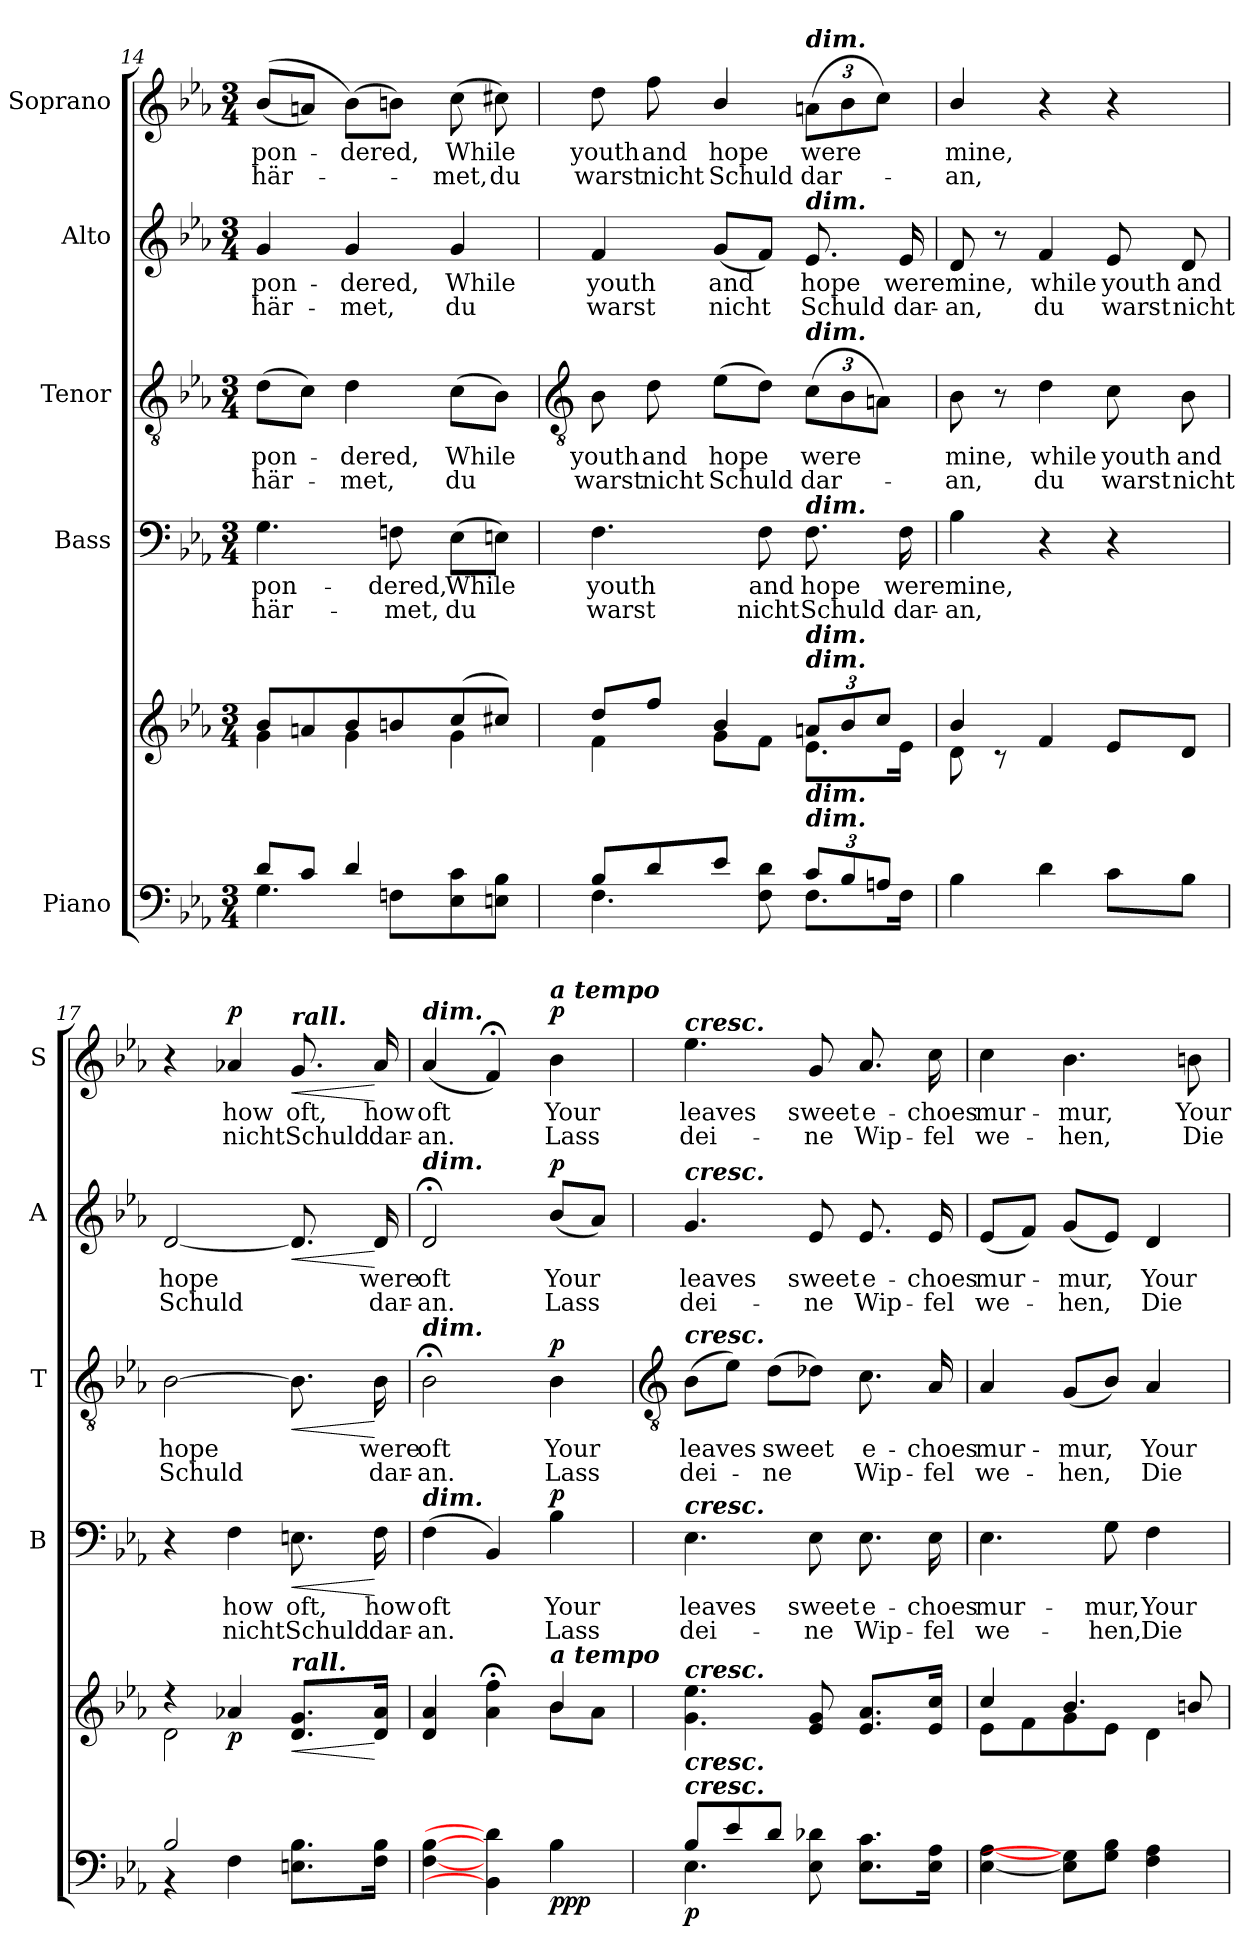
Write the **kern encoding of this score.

**kern	**kern	**dynam	**kern	**text	**text	**dynam	**kern	**text	**text	**dynam	**kern	**text	**text	**dynam	**kern	**text	**text	**dynam
*part5	*part5	*part5	*part4	*part4	*part4	*part4	*part3	*part3	*part3	*part3	*part2	*part2	*part2	*part2	*part1	*part1	*part1	*part1
*staff6	*staff5	*staff5/6	*staff4	*staff4	*staff4	*staff4	*staff3	*staff3	*staff3	*staff3	*staff2	*staff2	*staff2	*staff2	*staff1	*staff1	*staff1	*staff1
*I"Piano	*	*	*I"Bass	*	*	*	*I"Tenor	*	*	*	*I"Alto	*	*	*	*I"Soprano	*	*	*
*	*	*	*I'B	*	*	*	*I'T	*	*	*	*I'A	*	*	*	*I'S	*	*	*
*clefF4	*clefG2	*	*clefF4	*	*	*	*clefGv2	*	*	*	*clefG2	*	*	*	*clefG2	*	*	*
*k[b-e-a-]	*k[b-e-a-]	*	*k[b-e-a-]	*	*	*	*k[b-e-a-]	*	*	*	*k[b-e-a-]	*	*	*	*k[b-e-a-]	*	*	*
*E-:	*E-:	*	*E-:	*	*	*	*E-:	*	*	*	*E-:	*	*	*	*E-:	*	*	*
*M3/4	*M3/4	*	*M3/4	*	*	*	*M3/4	*	*	*	*M3/4	*	*	*	*M3/4	*	*	*
=14	=14	=14	=14	=14	=14	=14	=14	=14	=14	=14	=14	=14	=14	=14	=14	=14	=14	=14
*^	*^	*	*	*	*	*	*	*	*	*	*	*	*	*	*	*	*	*
!	!	!	!	!	!	!LO:LY:b	!LO:LY:b	!	!	!LO:LY:b	!LO:LY:b	!	!	!LO:LY:b	!LO:LY:b	!	!	!LO:LY:b	!LO:LY:b	!
8d/L	4.G\	8b-/L	4g\	.	4.G	-pon-	-här-	.	(>8dL	-pon-	här-	.	4g	-pon-	-här-	.	(>(<8b-L	-pon-	här-	.
8c/J	.	8an/	.	.	.	.	.	.	8cJ)	.	.	.	.	.	.	.	8anJ)	.	.	.
!	!	!	!	!	!	!	!	!	!	!LO:LY:b	!LO:LY:b	!	!	!LO:LY:b	!LO:LY:b	!	!	!LO:LY:b	!	!
4d/	.	8b-/	4g\	.	.	.	.	.	4d	dered,	met,	.	4g	-dered,	met,	.	(>8b-L)	dered,	.	.
!	!	!	!	!	!	!LO:LY:b	!LO:LY:b	!	!	!	!	!	!	!	!	!	!	!	!	!
.	8Fn\L	8bn/	.	.	8Fn	-dered,	met,	.	.	.	.	.	.	.	.	.	8bnJ)	.	.	.
!	!	!	!	!	!	!LO:LY:b	!LO:LY:b	!	!	!LO:LY:b	!LO:LY:b	!	!	!LO:LY:b	!LO:LY:b	!	!	!LO:LY:b	!LO:LY:b	!
4ryy	8E-\ 8c\	(>8cc/	4g\	.	(>8E-L	While	du	.	(>8cL	While	du	.	4g	While	du	.	(>8cc	While	met,	.
!	!	!	!	!	!	!	!	!	!	!	!	!	!	!	!	!	!	!	!LO:LY:b	!
.	8En\ 8B-\J	8cc#X/J)	.	.	8EnJ)	.	.	.	8B-J)	.	.	.	.	.	.	.	8cc#X)	.	du	.
!!LO:LB:g=z
=15	=15	=15	=15	=15	=15	=15	=15	=15	=15	=15	=15	=15	=15	=15	=15	=15	=15	=15	=15	=15
*	*	*	*	*	*	*	*	*	*clefGv2	*	*	*	*	*	*	*	*	*	*	*
!	!	!	!	!	!	!LO:LY:b	!LO:LY:b	!	!	!LO:LY:b	!LO:LY:b	!	!	!LO:LY:b	!LO:LY:b	!	!	!LO:LY:b	!LO:LY:b	!
8B-/L	4.F\	8dd/L	4f\	.	4.F	youth	warst	.	8B-	youth	warst	.	4f	youth	warst	.	8dd	youth	warst	.
!	!	!	!	!	!	!	!	!	!	!LO:LY:b	!LO:LY:b	!	!	!	!	!	!	!LO:LY:b	!LO:LY:b	!
8d/	.	8ff/J	.	.	.	.	.	.	8d	and	nicht	.	.	.	.	.	8ff	and	nicht	.
!	!	!	!	!	!	!	!	!	!	!LO:LY:b	!LO:LY:b	!	!	!LO:LY:b	!LO:LY:b	!	!	!LO:LY:b	!LO:LY:b	!
8e-/J	.	4b-/	8g\L	.	.	.	.	.	(>8e-L	hope	Schuld	.	(<8gL	and	nicht	.	4b-/	hope	Schuld	.
!	!	!	!	!	!	!LO:LY:b	!LO:LY:b	!	!	!	!	!	!	!	!	!	!	!	!	!
8ryy	8F\ 8d\	.	8f\J	.	8F	and	nicht	.	8dJ)	.	.	.	8fJ)	.	.	.	.	.	.	.
!	!	!	!	!	!	!	!	!	!	!	!	!	!	!	!	!	!LO:TX:a:Bi:t=dim.	!	!	!
!	!	!	!	!	!	!	!	!	!	!	!	!	!LO:TX:a:Bi:t=dim.	!	!	!	!	!	!	!
!	!	!	!	!	!	!	!	!	!LO:TX:a:Bi:t=dim.	!	!	!	!	!	!	!	!	!	!	!
!	!	!	!	!	!LO:TX:a:Bi:t=dim.	!	!	!	!	!	!	!	!	!	!	!	!	!	!	!
!	!	!LO:TX:a:Bi:t=dim.	!	!	!	!	!	!	!	!	!	!	!	!	!	!	!	!	!	!
!	!	!LO:TX:a:Bi:t=dim.	!	!	!	!	!	!	!	!	!	!	!	!	!	!	!	!	!	!
!LO:TX:a:Bi:t=dim.	!	!	!	!	!	!	!	!	!	!	!	!	!	!	!	!	!	!	!	!
!LO:TX:a:Bi:t=dim.	!	!	!	!	!	!	!	!	!	!	!	!	!	!	!	!	!	!	!	!
!	!	!	!	!	!	!LO:LY:b	!LO:LY:b	!	!	!LO:LY:b	!LO:LY:b	!	!	!LO:LY:b	!LO:LY:b	!	!	!LO:LY:b	!LO:LY:b	!
12c/L	8.F\L	12an/L	8.e-\L	.	8.F	hope	Schuld	.	(>12cL	were	dar-	.	8.e-	hope	Schuld	.	(>12anL	were	dar-	.
12B-/	.	12b-/	.	.	.	.	.	.	12B-	.	.	.	.	.	.	.	12b-	.	.	.
12An/J	.	12cc/J	.	.	.	.	.	.	12AnJ)	.	.	.	.	.	.	.	12ccJ)	.	.	.
!	!	!	!	!	!	!LO:LY:b	!LO:LY:b	!	!	!	!	!	!	!LO:LY:b	!LO:LY:b	!	!	!	!	!
.	16F\J	.	16e-\J	.	16F	were	dar-	.	.	.	.	.	16e-	were	dar-	.	.	.	.	.
=16	=16	=16	=16	=16	=16	=16	=16	=16	=16	=16	=16	=16	=16	=16	=16	=16	=16	=16	=16	=16
!	!	!	!	!	!	!LO:LY:b	!LO:LY:b	!	!	!LO:LY:b	!LO:LY:b	!	!	!LO:LY:b	!LO:LY:b	!	!	!LO:LY:b	!LO:LY:b	!
2.ryy	4B-\	4b-/	8d\	.	4B-	-mine,	an,	.	8B-	mine,	an,	.	8d	-mine,	an,	.	4b-/	mine,	an,	.
.	.	.	8r	.	.	.	.	.	8r	.	.	.	8r	.	.	.	.	.	.	.
!	!	!	!	!	!	!	!	!	!	!LO:LY:b	!LO:LY:b	!	!	!LO:LY:b	!LO:LY:b	!	!	!	!	!
.	4d\	4f/	2ryy	.	4r	.	.	.	4d	while	du	.	4f	while	du	.	4r	.	.	.
!	!	!	!	!	!	!	!	!	!	!LO:LY:b	!LO:LY:b	!	!	!LO:LY:b	!LO:LY:b	!	!	!	!	!
.	8c\L	8e-/L	.	.	4r	.	.	.	8c	youth	warst	.	8e-	youth	warst	.	4r	.	.	.
!	!	!	!	!	!	!	!	!	!	!LO:LY:b	!LO:LY:b	!	!	!LO:LY:b	!LO:LY:b	!	!	!	!	!
.	8B-\J	8d/J	.	.	.	.	.	.	8B-	and	nicht	.	8d	and	nicht	.	.	.	.	.
=17	=17	=17	=17	=17	=17	=17	=17	=17	=17	=17	=17	=17	=17	=17	=17	=17	=17	=17	=17	=17
!	!	!	!	!	!	!	!	!	!	!LO:LY:b	!LO:LY:b	!	!	!LO:LY:b	!LO:LY:b	!	!	!	!	!
2B-/	4r	4r	2d\	.	4r	.	.	.	[2B-	hope	Schuld	.	[2d	hope	Schuld	.	4r	.	.	.
!	!	!	!	!LO:DY:b	!	!LO:LY:b	!LO:LY:b	!	!	!	!	!	!	!	!	!	!	!LO:LY:b	!LO:LY:b	!LO:DY:b
.	4F\	4a-X/	.	p	4F	how	nicht	.	.	.	.	.	.	.	.	.	4a-X	how	nicht	p
!	!	!	!	!	!	!	!	!	!	!	!	!	!	!	!	!	!LO:TX:a:Bi:t=rall.	!	!	!
!	!	!LO:TX:a:Bi:t=rall.	!	!	!	!	!	!	!	!	!	!	!	!	!	!	!	!	!	!
!	!	!	!	!LO:HP:b	!	!LO:LY:b	!LO:LY:b	!LO:HP:b	!	!	!	!LO:HP:b	!	!	!	!LO:HP:b	!	!LO:LY:b	!LO:LY:b	!LO:HP:b
4ryy	8.En\ 8.B-\L	8.d/ 8.g/L	4ryy	<	8.En	oft,	Schuld	<	8.B-]	.	.	<	8.d]	.	.	<	8.g	oft,	Schuld	<
!	!	!	!	!	!	!LO:LY:b	!LO:LY:b	!	!	!LO:LY:b	!LO:LY:b	!	!	!LO:LY:b	!LO:LY:b	!	!	!LO:LY:b	!LO:LY:b	!
.	16F\ 16B-\J	16d/ 16a-/J	.	[	16F	how	dar-	[	16B-	were	dar-	[	16d	were	dar-	[	16a-	how	dar-	[
=18	=18	=18	=18	=18	=18	=18	=18	=18	=18	=18	=18	=18	=18	=18	=18	=18	=18	=18	=18	=18
!	!	!	!	!	!	!	!	!	!	!	!	!	!	!	!	!	!LO:TX:a:Bi:t=dim.	!	!	!
!	!	!	!	!	!	!	!	!	!	!	!	!	!LO:TX:a:Bi:t=dim.	!	!	!	!	!	!	!
!	!	!	!	!	!	!	!	!	!LO:TX:a:Bi:t=dim.	!	!	!	!	!	!	!	!	!	!	!
!	!	!	!	!	!LO:TX:a:Bi:t=dim.	!	!	!	!	!	!	!	!	!	!	!	!	!	!	!
!LO:TX:a:Bi:t=dim.	!	!	!	!	!	!	!	!	!	!	!	!	!	!	!	!	!	!	!	!
!	!	!	!	!	!	!LO:LY:b	!LO:LY:b	!	!	!LO:LY:b	!LO:LY:b	!	!	!LO:LY:b	!LO:LY:b	!	!	!LO:LY:b	!LO:LY:b	!
*v	*v	*	*	*	*	*	*	*	*	*	*	*	*	*	*	*	*	*	*	*
[4F\ [4B-\	4d/ 4a-/	2ryy	.	(4F	-oft	an.	.	2B-;<	-oft	an.	.	2d;<	-oft	an.	.	(<4a-	-oft	an.	.
4BB-\] 4d\]	4a-\;< 4ff\;<	.	.	4BB-)	.	.	.	.	.	.	.	.	.	.	.	4f;<)	.	.	.
!	!	!	!	!	!	!	!	!	!	!	!	!	!	!	!	!LO:TX:a:Bi:t=a tempo	!	!	!
!	!LO:TX:a:Bi:t=a tempo	!	!	!	!	!	!	!	!	!	!	!	!	!	!	!	!	!	!
!	!	!	!LO:DY:b=2	!	!LO:LY:b	!LO:LY:b	!	!	!LO:LY:b	!LO:LY:b	!	!	!LO:LY:b	!LO:LY:b	!	!	!LO:LY:b	!LO:LY:b	!
!	!	!	!LO:DY:n=1:b	!	!	!	!	!	!	!	!	!	!	!	!	!	!	!	!
!	!	!	!LO:DY:n=2:b	!	!	!	!LO:DY:b	!	!	!	!LO:DY:b	!	!	!	!LO:DY:b	!	!	!	!LO:DY:b
4B-\	4b-/	8b-\L	p p p	4B-	Your	Lass	p	4B-	Your	Lass	p	(<8b-L	Your	Lass	p	4b-	Your	Lass	p
.	.	8a-\J	.	.	.	.	.	.	.	.	.	8a-J)	.	.	.	.	.	.	.
!!LO:LB:g=z
=19	=19	=19	=19	=19	=19	=19	=19	=19	=19	=19	=19	=19	=19	=19	=19	=19	=19	=19	=19
*	*	*	*	*	*	*	*	*clefGv2	*	*	*	*	*	*	*	*	*	*	*
*^	*	*	*	*	*	*	*	*	*	*	*	*	*	*	*	*	*	*	*
!	!	!	!	!	!	!	!	!	!	!	!	!	!	!	!	!	!LO:TX:a:Bi:t=cresc.	!	!	!
!	!	!	!	!	!	!	!	!	!	!	!	!	!LO:TX:a:Bi:t=cresc.	!	!	!	!	!	!	!
!	!	!	!	!	!	!	!	!	!LO:TX:a:Bi:t=cresc.	!	!	!	!	!	!	!	!	!	!	!
!	!	!	!	!	!LO:TX:a:Bi:t=cresc.	!	!	!	!	!	!	!	!	!	!	!	!	!	!	!
!	!	!LO:TX:a:Bi:t=cresc.	!	!	!	!	!	!	!	!	!	!	!	!	!	!	!	!	!	!
!LO:TX:a:Bi:t=cresc.	!	!	!	!	!	!	!	!	!	!	!	!	!	!	!	!	!	!	!	!
!LO:TX:a:Bi:t=cresc.	!	!	!	!	!	!	!	!	!	!	!	!	!	!	!	!	!	!	!	!
!	!	!	!	!LO:DY:b=2	!	!LO:LY:b	!LO:LY:b	!	!	!LO:LY:b	!LO:LY:b	!	!	!LO:LY:b	!LO:LY:b	!	!	!LO:LY:b	!LO:LY:b	!
8B-/L	4.E-\	4.g\ 4.ee-\	2.ryy	p	4.E-	leaves	dei-	.	(>8B-L	leaves	dei-	.	4.g	leaves	dei-	.	4.ee-	leaves	dei-	.
8e-/	.	.	.	.	.	.	.	.	8e-J)	.	.	.	.	.	.	.	.	.	.	.
!	!	!	!	!	!	!	!	!	!	!LO:LY:b	!LO:LY:b	!	!	!	!	!	!	!	!	!
8d/J	.	.	.	.	.	.	.	.	(>8dL	sweet	ne	.	.	.	.	.	.	.	.	.
!	!	!	!	!	!	!LO:LY:b	!LO:LY:b	!	!	!	!	!	!	!LO:LY:b	!LO:LY:b	!	!	!LO:LY:b	!LO:LY:b	!
4ryy	8E-\ 8d-X\	8e-/ 8g/	.	.	8E-	-sweet	ne	.	8d-XJ)	.	.	.	8e-	-sweet	ne	.	8g	-sweet	ne	.
!	!	!	!	!	!	!LO:LY:b	!LO:LY:b	!	!	!LO:LY:b	!LO:LY:b	!	!	!LO:LY:b	!LO:LY:b	!	!	!LO:LY:b	!LO:LY:b	!
.	8.E-\ 8.c\L	8.e-/ 8.a-/L	.	.	8.E-	e-	-Wip-	.	8.c	e-	-Wip-	.	8.e-	e-	-Wip-	.	8.a-	e-	-Wip-	.
16ryy	.	.	.	.	.	.	.	.	.	.	.	.	.	.	.	.	.	.	.	.
!	!	!	!	!	!	!LO:LY:b	!LO:LY:b	!	!	!LO:LY:b	!LO:LY:b	!	!	!LO:LY:b	!LO:LY:b	!	!	!LO:LY:b	!LO:LY:b	!
16ryy	16E-\ 16A-\J	16e-/ 16cc/J	.	.	16E-	-choes	fel	.	16A-	-choes	fel	.	16e-	-choes	fel	.	16cc	-choes	fel	.
=20	=20	=20	=20	=20	=20	=20	=20	=20	=20	=20	=20	=20	=20	=20	=20	=20	=20	=20	=20	=20
!	!	!	!	!	!	!LO:LY:b	!LO:LY:b	!	!	!LO:LY:b	!LO:LY:b	!	!	!LO:LY:b	!LO:LY:b	!	!	!LO:LY:b	!LO:LY:b	!
2.ryy	[4E-\ [4A-\	4cc/	8e-\L	.	4.E-	mur-	-we-	.	4A-	mur-	-we-	.	(<8e-L	mur-	we-	.	4cc	mur-	-we-	.
.	.	.	8f\	.	.	.	.	.	.	.	.	.	8fJ)	.	.	.	.	.	.	.
!	!	!	!	!	!	!	!	!	!	!LO:LY:b	!LO:LY:b	!	!	!LO:LY:b	!LO:LY:b	!	!	!LO:LY:b	!LO:LY:b	!
.	8E-\] 8G\]L	4.b-/	8g\	.	.	.	.	.	(<8GL	-mur,	hen,	.	(<8gL	mur,	hen,	.	4.b-	-mur,	hen,	.
!	!	!	!	!	!	!LO:LY:b	!LO:LY:b	!	!	!	!	!	!	!	!	!	!	!	!	!
.	8G\ 8B-\J	.	8e-\J	.	8G	-mur,	hen,	.	8B-J)	.	.	.	8e-J)	.	.	.	.	.	.	.
!	!	!	!	!	!	!LO:LY:b	!LO:LY:b	!	!	!LO:LY:b	!LO:LY:b	!	!	!LO:LY:b	!LO:LY:b	!	!	!	!	!
.	4F\ 4A-\	.	4d\	.	4F	Your	Die	.	4A-	Your	Die	.	4d	Your	Die	.	.	.	.	.
!	!	!	!	!	!	!	!	!	!	!	!	!	!	!	!	!	!	!LO:LY:b	!LO:LY:b	!
.	.	8bn/	.	.	.	.	.	.	.	.	.	.	.	.	.	.	8bn	Your	Die	.
*v	*v	*	*	*	*	*	*	*	*	*	*	*	*	*	*	*	*	*	*	*
*	*v	*v	*	*	*	*	*	*	*	*	*	*	*	*	*	*	*	*	*
=	=	=	=	=	=	=	=	=	=	=	=	=	=	=	=	=	=	=
*-	*-	*-	*-	*-	*-	*-	*-	*-	*-	*-	*-	*-	*-	*-	*-	*-	*-	*-
